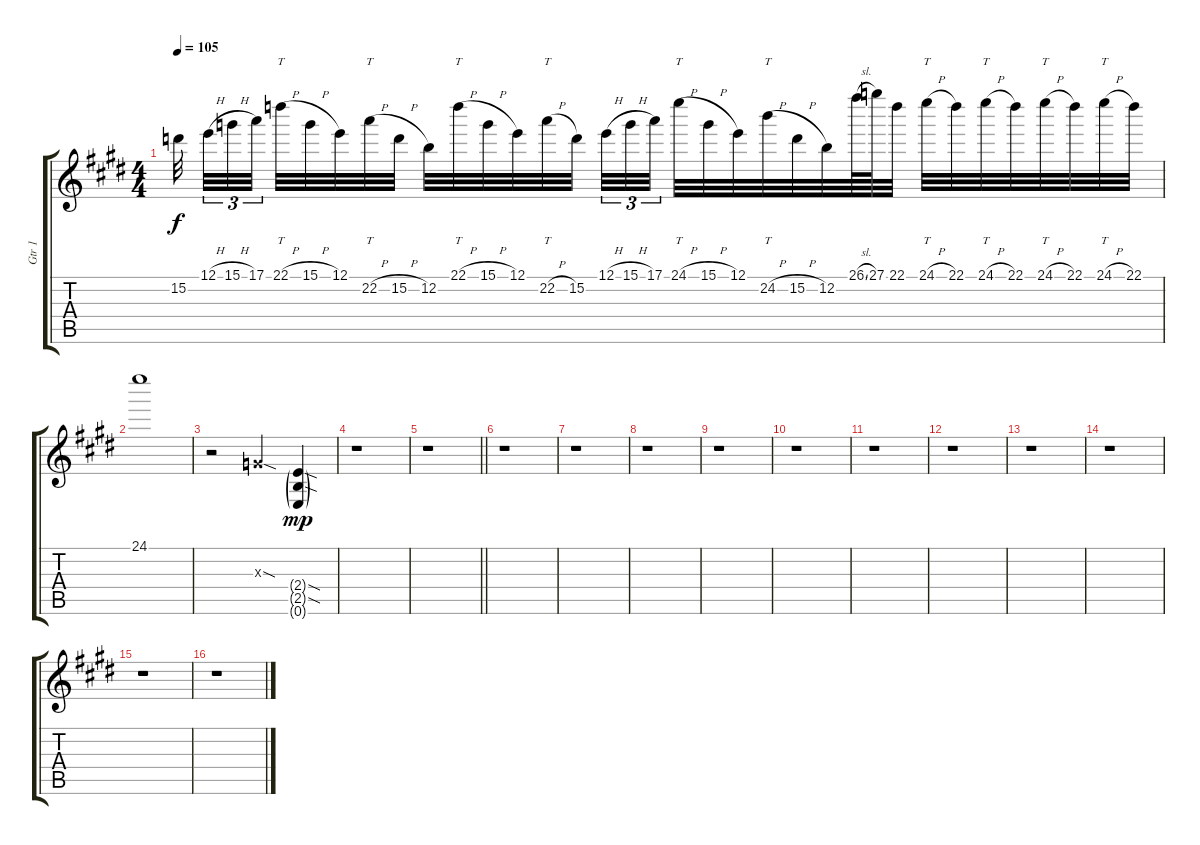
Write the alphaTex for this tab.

\track ("Gtr 1" "Gtr 1") {instrument distortionguitar}
\staff {score tabs}
\tuning (E4 B3 G3 D3 A2 E2) {hide}
\ts (4 4)
\tempo 105
\clef g2
\ks e
15.2.32{dy f beam splitsecondary} 12.1{h}.32{tu (3 2)} 15.1{h}.32{tu (3 2)} 17.1.32{tu (3 2) beam splitsecondary} 22.1{h}.32{tt} 15.1{h}.32 12.1.32 22.2{h}.32{tt} 15.2{h}.32 12.2.32 22.1{h}.32{tt} 15.1{h}.32 12.1.32 22.2{h}.32{tt} 15.2.32{beam splitsecondary} 12.1{h}.32{tu (3 2)} 15.1{h}.32{tu (3 2)} 17.1.32{tu (3 2)} 24.1{h}.32{tt} 15.1{h}.32 12.1.32 24.2{h}.32{tt} 15.2{h}.32 12.2.32 26.1{sl}.64 27.1.64 22.1.32 24.1{h}.32{tt} 22.1.32 24.1{h}.32{tt} 22.1.32 24.1{h}.32{tt} 22.1.32 24.1{h}.32{tt} 22.1.32 |
24.1.1 |
\ks c#minor
r.2 0.3{sod x}.4 (2.4{sod g} 2.5{sod g} 0.6{g}).4{dy mp} |
r.1 |
\barLineRight lightlight
r.1 |
\ks e
r.1 |
\ks c#minor
r.1 |
r.1 |
r.1 |
\ks e
r.1 |
\ks c#minor
r.1 |
r.1 |
r.1 |
\ks e
r.1 |
\ks c#minor
r.1 |
r.1
